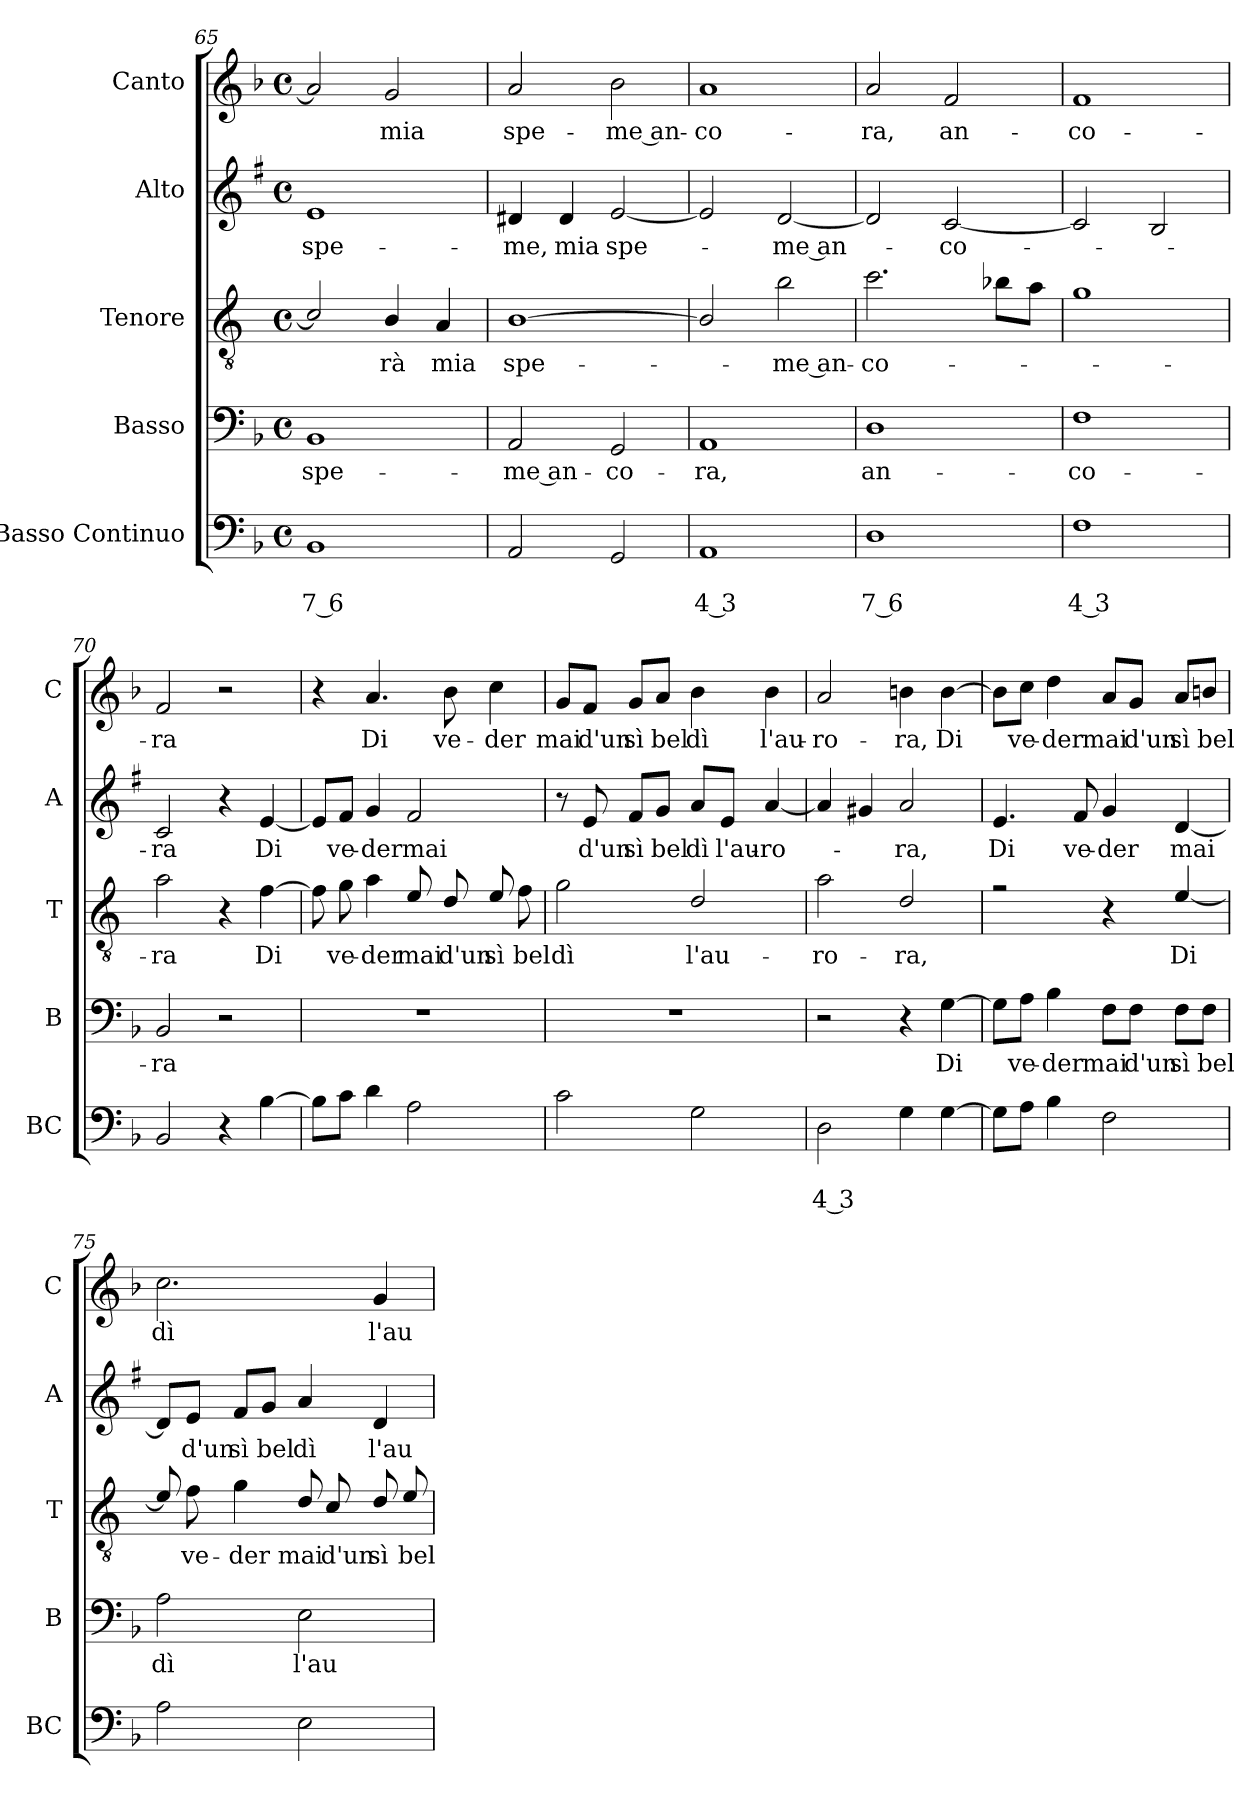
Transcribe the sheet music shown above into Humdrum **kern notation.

**kern	**text	**text	**kern	**text	**kern	**text	**kern	**text	**kern	**text
*part5	*part5	*part5	*part4	*part4	*part3	*part3	*part2	*part2	*part1	*part1
*staff5	*staff5	*staff5	*staff4	*staff4	*staff3	*staff3	*staff2	*staff2	*staff1	*staff1
*I"Basso Continuo	*	*	*I"Basso	*	*I"Tenore	*	*I"Alto	*	*I"Canto	*
*I'BC	*	*	*I'B	*	*I'T	*	*I'A	*	*I'C	*
*clefF4	*	*	*clefF4	*	*clefGv2	*	*clefG2	*	*clefG2	*
*	*	*	*	*	*ITrd4c7	*	*ITrd1c2	*	*	*
*k[b-]	*	*	*k[b-]	*	*k[b-]	*	*k[b-]	*	*k[b-]	*
*F:	*	*	*F:	*	*F:	*	*F:	*	*F:	*
*M4/4	*	*	*M4/4	*	*M4/4	*	*M4/4	*	*M4/4	*
*met(c)	*	*	*met(c)	*	*met(c)	*	*met(c)	*	*met(c)	*
=65	=65	=65	=65	=65	=65	=65	=65	=65	=65	=65
!	!	!LO:LY:b	!	!LO:LY:b	!	!	!	!LO:LY:b	!	!
1BB-	.	7 6	1BB-	spe-	2F/]	.	1d	spe-	2a/]	.
!	!	!	!	!	!	!LO:LY:b	!	!	!	!LO:LY:b
.	.	.	.	.	4E/	-rà	.	.	2g/	mia
!	!	!	!	!	!	!LO:LY:b	!	!	!	!
.	.	.	.	.	4D/	mia	.	.	.	.
=66	=66	=66	=66	=66	=66	=66	=66	=66	=66	=66
!	!	!	!	!LO:LY:b	!	!LO:LY:b	!	!LO:LY:b	!	!LO:LY:b
2AA/	.	.	2AA/	-me an-	[1E	spe-	4c#X/	-me,	2a/	spe-
!	!	!	!	!	!	!	!	!LO:LY:b	!	!
.	.	.	.	.	.	.	4c#/	mia	.	.
!	!	!	!	!LO:LY:b	!	!	!	!LO:LY:b	!	!LO:LY:b
2GG/	.	.	2GG/	-co-	.	.	[2d/	spe-	2b-\	-me an-
=67	=67	=67	=67	=67	=67	=67	=67	=67	=67	=67
!	!	!LO:LY:b	!	!LO:LY:b	!	!	!	!	!	!LO:LY:b
1AA	.	4 3	1AA	-ra,	2E/]	.	2d/]	.	1a	-co-
!	!	!	!	!	!	!LO:LY:b	!	!LO:LY:b	!	!
.	.	.	.	.	2e\	-me an-	[2c/	-me an-	.	.
!!LO:PB:g=z
=68	=68	=68	=68	=68	=68	=68	=68	=68	=68	=68
!	!	!LO:LY:b	!	!LO:LY:b	!	!LO:LY:b	!	!	!	!LO:LY:b
1D	.	7 6	1D	an-	2.f\	-co-	2c/]	.	2a/	-ra,
!	!	!	!	!	!	!	!	!LO:LY:b	!	!LO:LY:b
.	.	.	.	.	.	.	[2B-/	-co-	2f/	an-
.	.	.	.	.	8e-X\L	.	.	.	.	.
.	.	.	.	.	8d\J	.	.	.	.	.
=69	=69	=69	=69	=69	=69	=69	=69	=69	=69	=69
!	!	!LO:LY:b	!	!LO:LY:b	!	!	!	!	!	!LO:LY:b
1F	.	4 3	1F	-co-	1c	.	2B-/]	.	1f	-co-
.	.	.	.	.	.	.	2A/	.	.	.
=70	=70	=70	=70	=70	=70	=70	=70	=70	=70	=70
!	!	!	!	!LO:LY:b	!	!LO:LY:b	!	!LO:LY:b	!	!LO:LY:b
2BB-/	.	.	2BB-/	-ra	2d\	-ra	2B-/	-ra	2f/	-ra
4r	.	.	2r	.	4r	.	4r	.	2r	.
!	!	!	!	!	!	!LO:LY:b	!	!LO:LY:b	!	!
[4B-\	.	.	.	.	[4B-\	Di	[4d/	Di	.	.
=71	=71	=71	=71	=71	=71	=71	=71	=71	=71	=71
8B-\L]	.	.	1r	.	8B-\]	.	8d/L]	.	4r	.
!	!	!	!	!	!	!LO:LY:b	!	!LO:LY:b	!	!
8c\J	.	.	.	.	8c\	ve-	8e/J	ve-	.	.
!	!	!	!	!	!	!LO:LY:b	!	!LO:LY:b	!	!LO:LY:b
4d\	.	.	.	.	4d\	-der	4f/	-der	4.a/	Di
!	!	!	!	!	!	!LO:LY:b	!	!LO:LY:b	!	!
2A\	.	.	.	.	8A/	mai	2e/	mai	.	.
!	!	!	!	!	!	!LO:LY:b	!	!	!	!LO:LY:b
.	.	.	.	.	8G/	d'un	.	.	8b-\	ve-
!	!	!	!	!	!	!LO:LY:b	!	!	!	!LO:LY:b
.	.	.	.	.	8A/	sì	.	.	4cc\	-der
!	!	!	!	!	!	!LO:LY:b	!	!	!	!
.	.	.	.	.	8B-\	bel	.	.	.	.
=72	=72	=72	=72	=72	=72	=72	=72	=72	=72	=72
!	!	!	!	!	!	!LO:LY:b	!	!	!	!LO:LY:b
2c\	.	.	1r	.	2c\	dì	8r	.	8g/L	mai
!	!	!	!	!	!	!	!	!LO:LY:b	!	!LO:LY:b
.	.	.	.	.	.	.	8d/	d'un	8f/J	d'un
!	!	!	!	!	!	!	!	!LO:LY:b	!	!LO:LY:b
.	.	.	.	.	.	.	8e/L	sì	8g/L	sì
!	!	!	!	!	!	!	!	!LO:LY:b	!	!LO:LY:b
.	.	.	.	.	.	.	8f/J	bel	8a/J	bel
!	!	!	!	!	!	!LO:LY:b	!	!LO:LY:b	!	!LO:LY:b
2G\	.	.	.	.	2G/	l'au-	8g/L	dì	4b-\	dì
!	!	!	!	!	!	!	!	!LO:LY:b	!	!
.	.	.	.	.	.	.	8d/J	l'au-	.	.
!	!	!	!	!	!	!	!	!LO:LY:b	!	!LO:LY:b
.	.	.	.	.	.	.	[4g/	-ro-	4b-\	l'au-
=73	=73	=73	=73	=73	=73	=73	=73	=73	=73	=73
!	!	!LO:LY:b	!	!	!	!LO:LY:b	!	!	!	!LO:LY:b
2D\	.	4 3	2r	.	2d\	-ro-	4g/]	.	2a/	-ro-
.	.	.	.	.	.	.	4f#X/	.	.	.
!	!	!	!	!	!	!LO:LY:b	!	!LO:LY:b	!	!LO:LY:b
4G\	.	.	4r	.	2G/	-ra,	2g/	-ra,	4bn\	-ra,
!	!	!	!	!LO:LY:b	!	!	!	!	!	!LO:LY:b
[4G\	.	.	[4G\	Di	.	.	.	.	[4b\	Di
!!LO:LB:g=z
=74	=74	=74	=74	=74	=74	=74	=74	=74	=74	=74
!	!	!	!	!	!	!	!	!LO:LY:b	!	!
8G\L]	.	.	8G\L]	.	2rf	.	4.d/	Di	8b\L]	.
!	!	!	!	!LO:LY:b	!	!	!	!	!	!LO:LY:b
8A\J	.	.	8A\J	ve-	.	.	.	.	8cc\J	ve-
!	!	!	!	!LO:LY:b	!	!	!	!	!	!LO:LY:b
4B-\	.	.	4B-\	-der	.	.	.	.	4dd\	-der
!	!	!	!	!	!	!	!	!LO:LY:b	!	!
.	.	.	.	.	.	.	8e/	ve-	.	.
!	!	!	!	!LO:LY:b	!	!	!	!LO:LY:b	!	!LO:LY:b
2F\	.	.	8F\L	mai	4r	.	4f/	-der	8a/L	mai
!	!	!	!	!LO:LY:b	!	!	!	!	!	!LO:LY:b
.	.	.	8F\J	d'un	.	.	.	.	8g/J	d'un
!	!	!	!	!LO:LY:b	!	!LO:LY:b	!	!LO:LY:b	!	!LO:LY:b
.	.	.	8F\L	sì	[4A/	Di	[4c/	mai	8a/L	sì
!	!	!	!	!LO:LY:b	!	!	!	!	!	!LO:LY:b
.	.	.	8F\J	bel	.	.	.	.	8bn/J	bel
=75	=75	=75	=75	=75	=75	=75	=75	=75	=75	=75
!	!	!	!	!LO:LY:b	!	!	!	!	!	!LO:LY:b
2A\	.	.	2A\	dì	8A/]	.	8c/L]	.	2.cc\	dì
!	!	!	!	!	!	!LO:LY:b	!	!LO:LY:b	!	!
.	.	.	.	.	8B-\	ve-	8d/J	d'un	.	.
!	!	!	!	!	!	!LO:LY:b	!	!LO:LY:b	!	!
.	.	.	.	.	4c\	-der	8e/L	sì	.	.
!	!	!	!	!	!	!	!	!LO:LY:b	!	!
.	.	.	.	.	.	.	8f/J	bel	.	.
!	!	!	!	!LO:LY:b	!	!LO:LY:b	!	!LO:LY:b	!	!
2E\	.	.	2E\	l'au-	8G/	mai	4g/	dì	.	.
!	!	!	!	!	!	!LO:LY:b	!	!	!	!
.	.	.	.	.	8F/	d'un	.	.	.	.
!	!	!	!	!	!	!LO:LY:b	!	!LO:LY:b	!	!LO:LY:b
.	.	.	.	.	8G/	sì	4c/	l'au-	4g/	l'au-
!	!	!	!	!	!	!LO:LY:b	!	!	!	!
.	.	.	.	.	8A/	bel	.	.	.	.
=	=	=	=	=	=	=	=	=	=	=
*-	*-	*-	*-	*-	*-	*-	*-	*-	*-	*-
